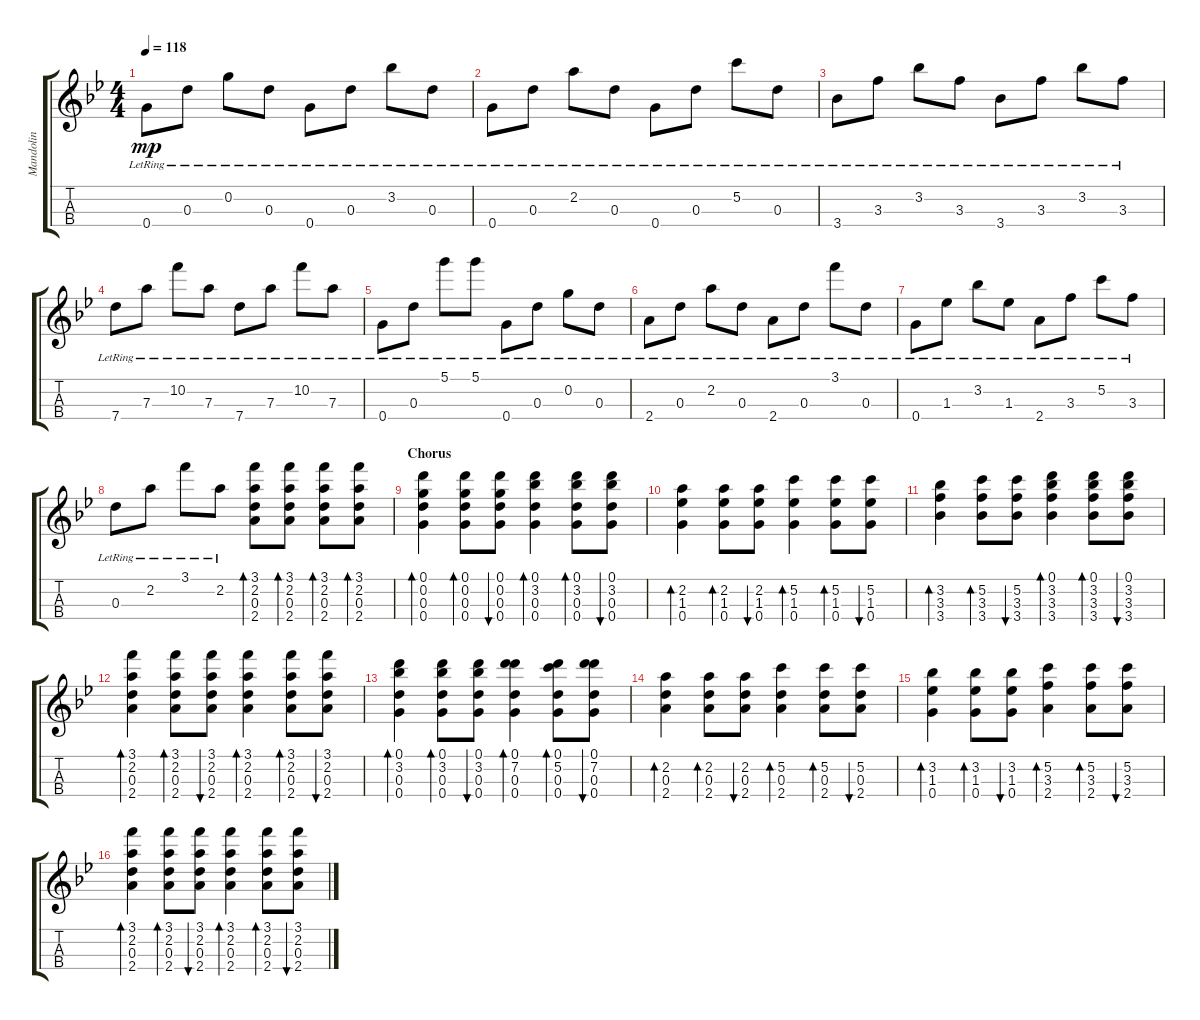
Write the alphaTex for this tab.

\track ("Mandolin" "Mandolin") {instrument acousticguitarsteel}
\staff {score tabs}
\tuning (D5 G4 D4 G3) {hide}
\ts (4 4)
\tempo 118
\clef g2
\ks gminor
0.4{lr}.8{dy mp} 0.3{lr}.8 0.2{lr}.8 0.3{lr}.8 0.4{lr}.8 0.3{lr}.8 3.2{lr}.8 0.3{lr}.8 |
0.4{lr}.8 0.3{lr}.8 2.2{lr}.8 0.3{lr}.8 0.4{lr}.8 0.3{lr}.8 5.2{lr}.8 0.3{lr}.8 |
3.4{lr}.8 3.3{lr}.8 3.2{lr}.8 3.3{lr}.8 3.4{lr}.8 3.3{lr}.8 3.2{lr}.8 3.3{lr}.8 |
7.4{lr}.8 7.3{lr}.8 10.2{lr}.8 7.3{lr}.8 7.4{lr}.8 7.3{lr}.8 10.2{lr}.8 7.3{lr}.8 |
0.4{lr}.8 0.3{lr}.8 5.1{lr}.8 5.1{lr}.8 0.4{lr}.8 0.3{lr}.8 0.2{lr}.8 0.3{lr}.8 |
2.4{lr}.8 0.3{lr}.8 2.2{lr}.8 0.3{lr}.8 2.4{lr}.8 0.3{lr}.8 3.1{lr}.8 0.3{lr}.8 |
0.4{lr}.8 1.3{lr}.8 3.2{lr}.8 1.3{lr}.8 2.4{lr}.8 3.3{lr}.8 5.2{lr}.8 3.3{lr}.8 |
0.3{lr}.8 2.2{lr}.8 3.1{lr}.8 2.2{lr}.8 (3.1 2.2 0.3 2.4).8{bd 30} (3.1 2.2 0.3 2.4).8{bd 30} (3.1 2.2 0.3 2.4).8{bd 30} (3.1 2.2 0.3 2.4).8{bd 30} |
\section ("" "Chorus")
(0.1 0.2 0.3 0.4).4{bd 60} (0.1 0.2 0.3 0.4).8{bd 60} (0.1 0.2 0.3 0.4).8{bu 60} (0.1 3.2 0.3 0.4).4{bd 30} (0.1 3.2 0.3 0.4).8{bd 60} (0.1 3.2 0.3 0.4).8{bu 30} |
(2.2 1.3 0.4).4{bd 60} (2.2 1.3 0.4).8{bd 60} (2.2 1.3 0.4).8{bu 60} (5.2 1.3 0.4).4{bd 30} (5.2 1.3 0.4).8{bd 60} (5.2 1.3 0.4).8{bu 30} |
(3.2 3.3 3.4).4{bd 30} (5.2 3.3 3.4).8{bd 60} (5.2 3.3 3.4).8{bu 30} (0.1 3.2 3.3 3.4).4{bd 30} (0.1 3.2 3.3 3.4).8{bd 60} (0.1 3.2 3.3 3.4).8{bu 30} |
(3.1 2.2 0.3 2.4).4{bd 30} (3.1 2.2 0.3 2.4).8{bd 60} (3.1 2.2 0.3 2.4).8{bu 30} (3.1 2.2 0.3 2.4).4{bd 30} (3.1 2.2 0.3 2.4).8{bd 60} (3.1 2.2 0.3 2.4).8{bu 30} |
(0.1 3.2 0.3 0.4).4{bd 60} (0.1 3.2 0.3 0.4).8{bd 60} (0.1 3.2 0.3 0.4).8{bu 60} (0.1 7.2 0.3 0.4).4{bd 30} (0.1 5.2 0.3 0.4).8{bd 60} (0.1 7.2 0.3 0.4).8{bu 30} |
(2.2 0.3 2.4).4{bd 30} (2.2 0.3 2.4).8{bd 60} (2.2 0.3 2.4).8{bu 30} (5.2 0.3 2.4).4{bd 30} (5.2 0.3 2.4).8{bd 60} (5.2 0.3 2.4).8{bu 30} |
(3.2 1.3 0.4).4{bd 60} (3.2 1.3 0.4).8{bd 60} (3.2 1.3 0.4).8{bu 60} (5.2 3.3 2.4).4{bd 30} (5.2 3.3 2.4).8{bd 60} (5.2 3.3 2.4).8{bu 30} |
(3.1 2.2 0.3 2.4).4{bd 30} (3.1 2.2 0.3 2.4).8{bd 60} (3.1 2.2 0.3 2.4).8{bu 30} (3.1 2.2 0.3 2.4).4{bd 30} (3.1 2.2 0.3 2.4).8{bd 60} (3.1 2.2 0.3 2.4).8{bu 30}
